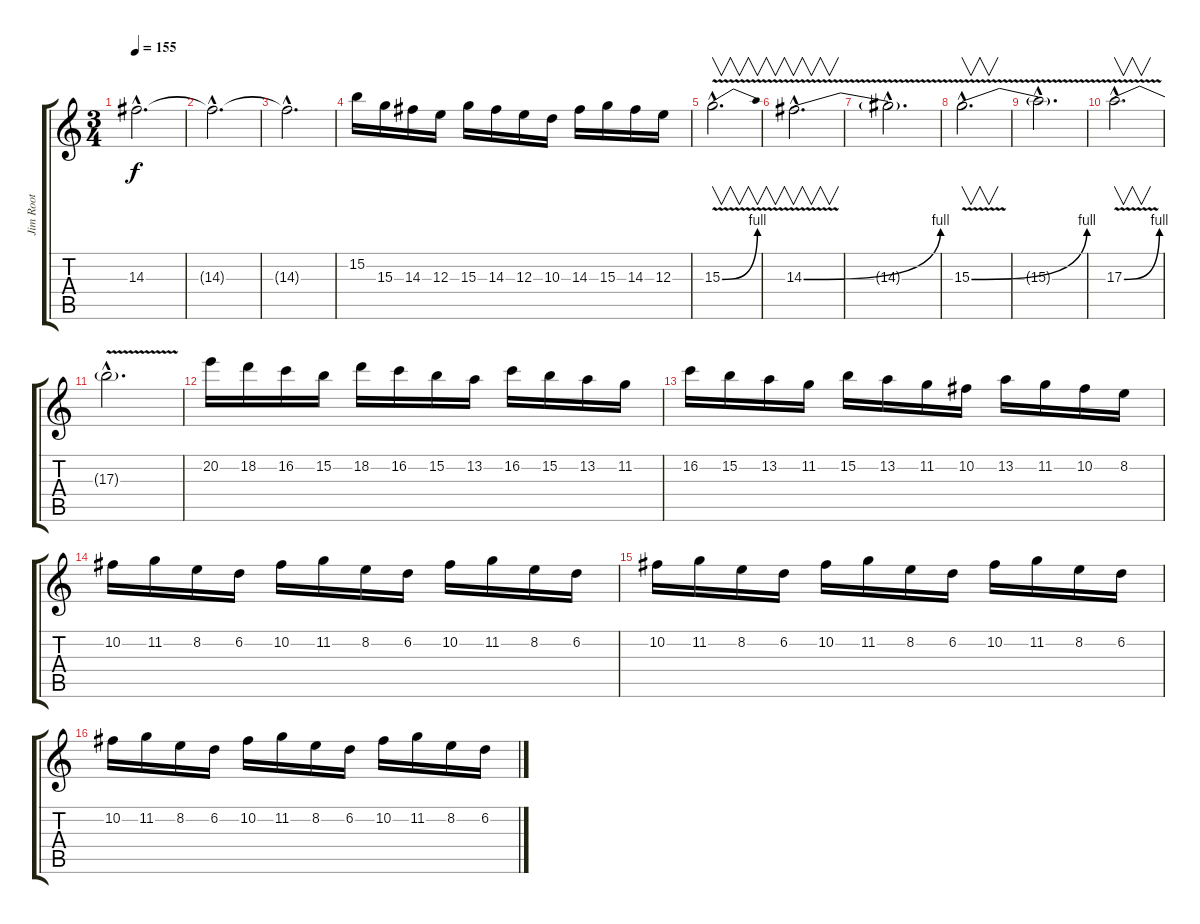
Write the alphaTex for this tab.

\track ("Jim Root" "Jim Root") {instrument distortionguitar}
\staff {score tabs}
\tuning (Db4 Ab3 E3 B2 Gb2 B1) {hide}
\ts (3 4)
\tempo 155
\clef g2
\ks c
14.3{hac t}.2{d dy f} |
14.3{hac t}.2{d} |
14.3{hac t}.2{d} |
15.2.16 15.3.16 14.3.16 12.3.16 15.3.16 14.3.16 12.3.16 10.3.16 14.3.16 15.3.16 14.3.16 12.3.16 |
15.3{be (bend 0 0 60 4) v hac}.2{v d} |
14.3{be (bend 0 0 60 4) v hac}.2{v d} |
14.3{hac t}.2{d} |
15.3{be (bend 0 0 60 4) v hac}.2{v d} |
15.3{hac t}.2{d} |
17.3{be (bend 0 0 60 4) v hac}.2{v d} |
17.3{hac t}.2{d} |
20.2.16 18.2.16 16.2.16 15.2.16 18.2.16 16.2.16 15.2.16 13.2.16 16.2.16 15.2.16 13.2.16 11.2.16 |
16.2.16 15.2.16 13.2.16 11.2.16 15.2.16 13.2.16 11.2.16 10.2.16 13.2.16 11.2.16 10.2.16 8.2.16 |
10.2.16 11.2.16 8.2.16 6.2.16 10.2.16 11.2.16 8.2.16 6.2.16 10.2.16 11.2.16 8.2.16 6.2.16 |
10.2.16 11.2.16 8.2.16 6.2.16 10.2.16 11.2.16 8.2.16 6.2.16 10.2.16 11.2.16 8.2.16 6.2.16 |
10.2.16 11.2.16 8.2.16 6.2.16 10.2.16 11.2.16 8.2.16 6.2.16 10.2.16 11.2.16 8.2.16 6.2.16
